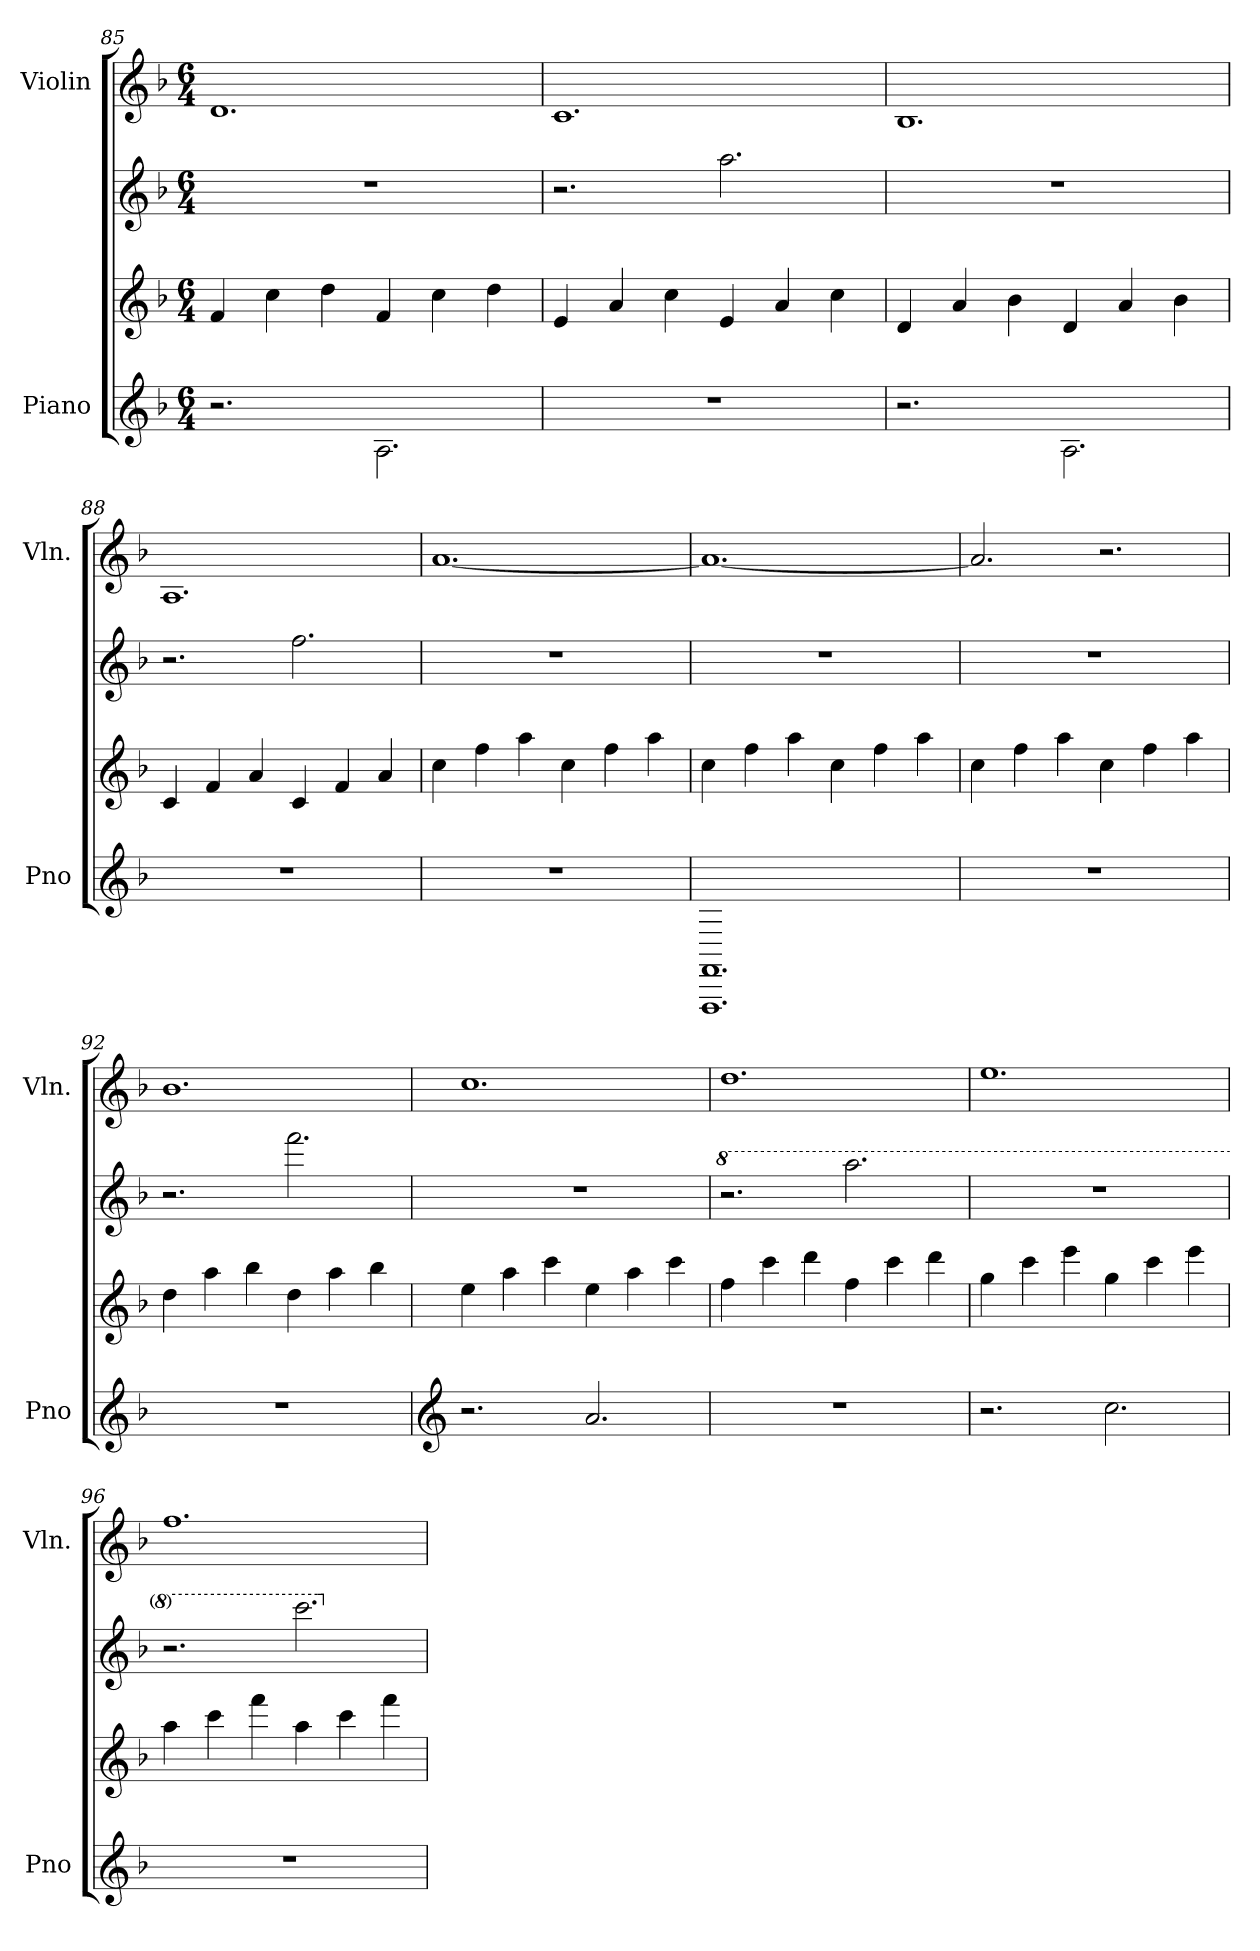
**kern	**kern	**kern	**kern
*part2	*part2	*part2	*part1
*staff4	*staff3	*staff2	*staff1
*I"Piano	*	*	*I"Violin
*I'Pno	*	*	*I'Vln.
*clefG2	*clefG2	*clefG2	*clefG2
*k[b-]	*k[b-]	*k[b-]	*k[b-]
*M6/4	*M6/4	*M6/4	*M6/4
=85	=85	=85	=85
2.r	4f/	1.r	1.d
.	4cc\	.	.
.	4dd\	.	.
2.A\	4f/	.	.
.	4cc\	.	.
.	4dd\	.	.
!!LO:LB:g=z
=86	=86	=86	=86
1.r	4e/	2.r	1.c
.	4a/	.	.
.	4cc\	.	.
.	4e/	2.aa\	.
.	4a/	.	.
.	4cc\	.	.
=87	=87	=87	=87
2.r	4d/	1.r	1.B-
.	4a/	.	.
.	4b-\	.	.
2.A\	4d/	.	.
.	4a/	.	.
.	4b-\	.	.
=88	=88	=88	=88
1.r	4c/	2.r	1.A
.	4f/	.	.
.	4a/	.	.
.	4c/	2.ff\	.
.	4f/	.	.
.	4a/	.	.
=89	=89	=89	=89
1.r	4cc\	1.r	[1.a
.	4ff\	.	.
.	4aa\	.	.
.	4cc\	.	.
.	4ff\	.	.
.	4aa\	.	.
=90	=90	=90	=90
1.FFF 1.FF	4cc\	1.r	1.a_
.	4ff\	.	.
.	4aa\	.	.
.	4cc\	.	.
.	4ff\	.	.
.	4aa\	.	.
!!LO:LB:g=z
=91	=91	=91	=91
1.r	4cc\	1.r	2.a/]
.	4ff\	.	.
.	4aa\	.	.
.	4cc\	.	2.r
.	4ff\	.	.
.	4aa\	.	.
=92	=92	=92	=92
1.r	4dd\	2.r	1.b-
.	4aa\	.	.
.	4bb-\	.	.
.	4dd\	2.fff\	.
.	4aa\	.	.
.	4bb-\	.	.
=93	=93	=93	=93
*clefG2	*	*	*
2.r	4ee\	1.r	1.cc
.	4aa\	.	.
.	4ccc\	.	.
2.a/	4ee\	.	.
.	4aa\	.	.
.	4ccc\	.	.
=94	=94	=94	=94
*	*	*8va	*
1.r	4ff\	2.r	1.dd
.	4ccc\	.	.
.	4ddd\	.	.
.	4ff\	2.aaa\	.
.	4ccc\	.	.
.	4ddd\	.	.
=95	=95	=95	=95
*	*	*X8va	*
2.r	4gg\	1.r	1.ee
.	4ccc\	.	.
.	4eee\	.	.
2.cc\	4gg\	.	.
.	4ccc\	.	.
.	4eee\	.	.
!!LO:PB:g=z
=96	=96	=96	=96
*	*	*8va	*
1.r	4aa\	2.r	1.ff
.	4ccc\	.	.
.	4fff\	.	.
.	4aa\	2.cccc\	.
.	4ccc\	.	.
.	4fff\	.	.
*	*	*X8va	*
=	=	=	=
*-	*-	*-	*-
